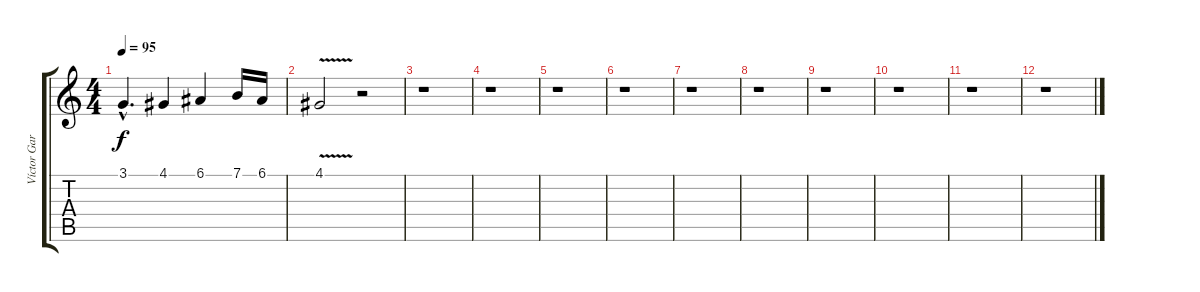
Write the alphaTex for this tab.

\track ("Víctor García (Voz)" "Víctor Gar") {instrument lead6voice}
\staff {score tabs}
\tuning (E4 B3 G3 D3 A2 E2) {hide}
\ts (4 4)
\tempo 95
\clef g2
\ks c
3.1{hac}.4{d dy f} 4.1.4 6.1.4 7.1.16 6.1.16 |
4.1{v}.2 r.2 |
r.1 |
r.1 |
r.1 |
r.1 |
r.1 |
r.1 |
r.1 |
r.1 |
r.1 |
r.1
